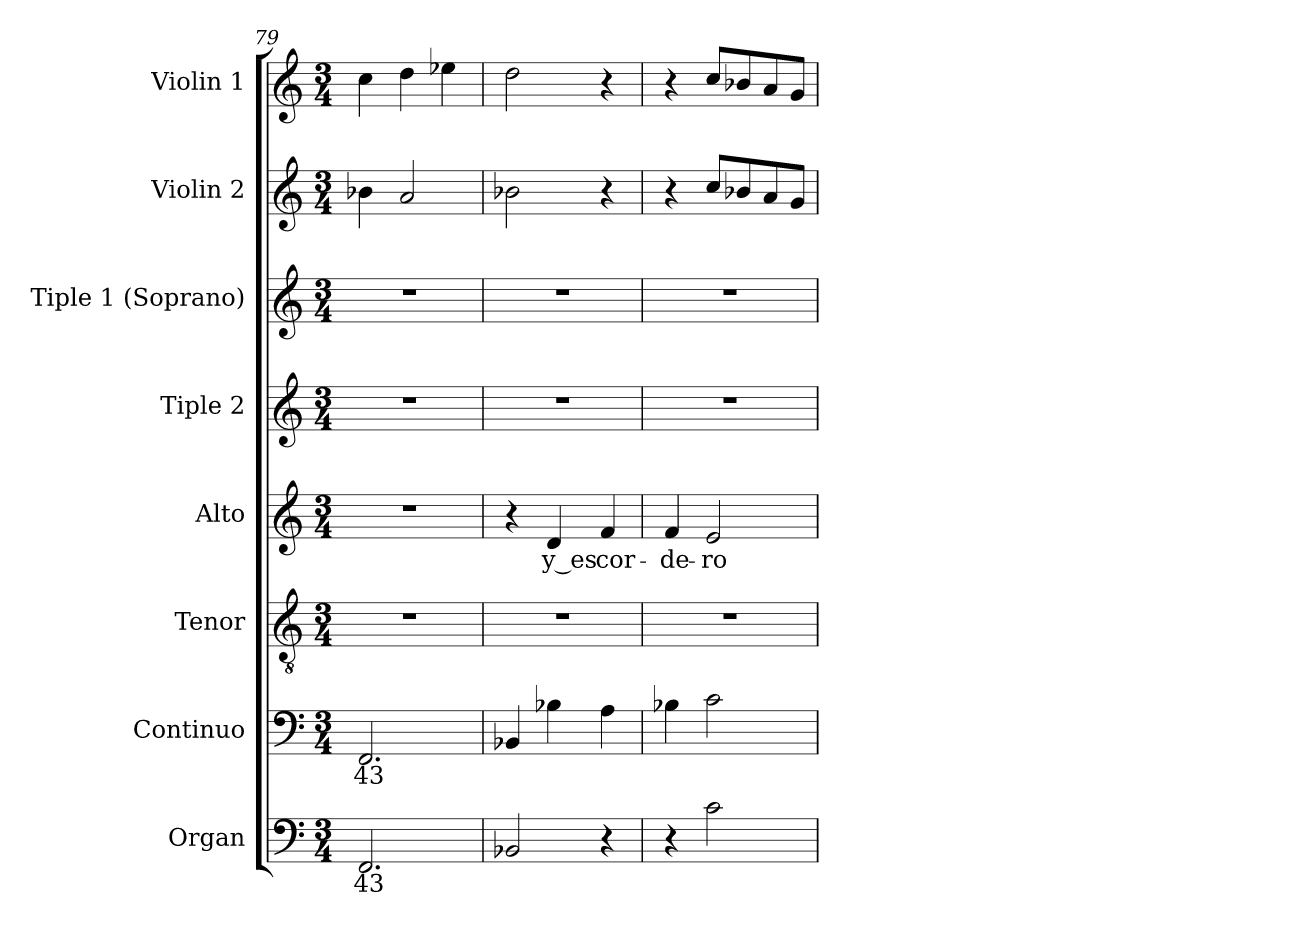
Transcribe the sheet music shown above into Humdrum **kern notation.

**kern	**text	**kern	**text	**kern	**kern	**text	**kern	**kern	**kern	**kern
*part8	*part8	*part7	*part7	*part6	*part5	*part5	*part4	*part3	*part2	*part1
*staff8	*staff8	*staff7	*staff7	*staff6	*staff5	*staff5	*staff4	*staff3	*staff2	*staff1
*I"Organ	*	*I"Continuo	*	*I"Tenor	*I"Alto	*	*I"Tiple 2	*I"Tiple 1 (Soprano)	*I"Violin 2	*I"Violin 1
*I'Org.	*	*I'Cont.	*	*I'T.	*I'A.	*	*	*I'S	*I'Vln. 2	*I'Vln. 1
*clefF4	*	*clefF4	*	*clefGv2	*clefG2	*	*clefG2	*clefG2	*clefG2	*clefG2
*	*	*	*	*ITrd7c12	*	*	*	*	*	*
*k[]	*	*k[]	*	*k[]	*k[]	*	*k[]	*k[]	*k[]	*k[]
*C:	*	*C:	*	*C:	*C:	*	*C:	*C:	*C:	*C:
*M3/4	*	*M3/4	*	*M3/4	*M3/4	*	*M3/4	*M3/4	*M3/4	*M3/4
=79	=79	=79	=79	=79	=79	=79	=79	=79	=79	=79
!	!LO:LY:b:color=#000000	!	!	!	!	!	!	!	!	!
!	!	!	!LO:LY:b:color=#000000	!LO:N:vis=1	!LO:N:vis=1	!	!LO:N:vis=1	!LO:N:vis=1	!	!
2.FFi/	43	2.FFi/	43	2.r	2.r	.	2.r	2.r	4b-Xi\	4cci\
.	.	.	.	.	.	.	.	.	2ai/	4ddi\
.	.	.	.	.	.	.	.	.	.	4ee-Xi\
=80	=80	=80	=80	=80	=80	=80	=80	=80	=80	=80
!	!	!	!	!LO:N:vis=1	!	!	!LO:N:vis=1	!LO:N:vis=1	!	!
2BB-Xi/	.	4BB-Xi/	.	2.r	4r	.	2.r	2.r	2b-Xi\	2ddi\
!	!	!	!	!	!	!LO:LY:b:color=#000000	!	!	!	!
.	.	4B-Xi\	.	.	4di/	y_es	.	.	.	.
!	!	!	!	!	!	!LO:LY:b:color=#000000	!	!	!	!
4r	.	4Ai\	.	.	4fi/	cor-	.	.	4r	4r
=81	=81	=81	=81	=81	=81	=81	=81	=81	=81	=81
!	!	!	!	!LO:N:vis=1	!	!	!	!	!	!
!	!	!	!	!	!	!LO:LY:b:color=#000000	!LO:N:vis=1	!LO:N:vis=1	!	!
4r	.	4B-Xi\	.	2.r	4fi/	-de-	2.r	2.r	4r	4r
!	!	!	!	!	!	!LO:LY:b:color=#000000	!	!	!	!
2ci\	.	2ci\	.	.	2ei/	-ro	.	.	8cci/L	8cci/L
.	.	.	.	.	.	.	.	.	8b-Xi/	8b-Xi/
.	.	.	.	.	.	.	.	.	8ai/	8ai/
.	.	.	.	.	.	.	.	.	8gi/J	8gi/J
=	=	=	=	=	=	=	=	=	=	=
*-	*-	*-	*-	*-	*-	*-	*-	*-	*-	*-
